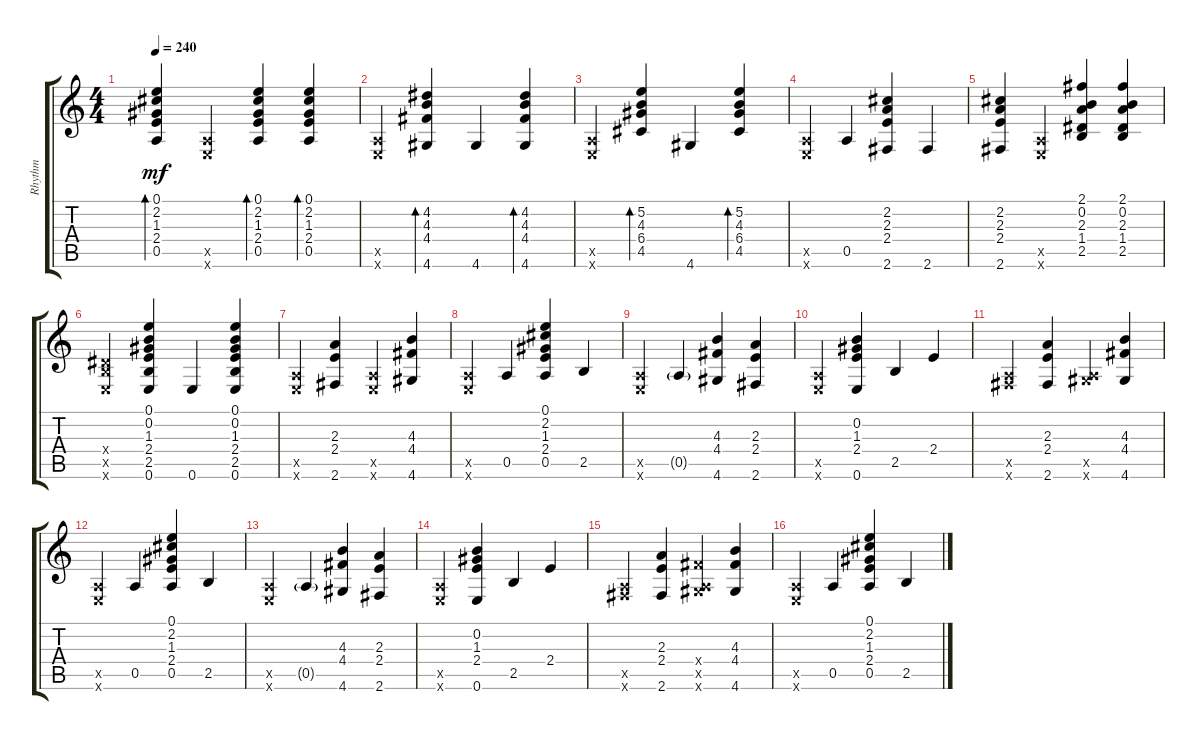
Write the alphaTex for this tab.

\track ("Rhythm" "Rhythm") {instrument acousticguitarsteel}
\staff {score tabs}
\tuning (E4 B3 G3 D3 A2 E2) {hide}
\ts (4 4)
\tempo 240
\clef g2
\ks c
(0.1 2.2 1.3 2.4 0.5).4{bd 120 dy mf} (0.5{x} 0.6{x}).4 (0.1 2.2 1.3 2.4 0.5).4{bd 120} (0.1 2.2 1.3 2.4 0.5).4{bd 120} |
(0.5{x} 0.6{x}).4 (4.2 4.3 4.4 4.6).4{bd 120} 4.6.4 (4.2 4.3 4.4 4.6).4{bd 120} |
(0.5{x} 0.6{x}).4 (5.2 4.3 6.4 4.5).4{bd 120} 4.6.4 (5.2 4.3 6.4 4.5).4{bd 120} |
(0.5{x} 0.6{x}).4 0.5.4 (2.2 2.3 2.4 2.6).4 2.6.4 |
(2.2 2.3 2.4 2.6).4 (0.5{x} 0.6{x}).4 (2.1 0.2 2.3 1.4 2.5).4 (2.1 0.2 2.3 1.4 2.5).4 |
(1.4{x} 2.5{x} 0.6{x}).4 (0.1 0.2 1.3 2.4 2.5 0.6).4 0.6.4 (0.1 0.2 1.3 2.4 2.5 0.6).4 |
(0.5{x} 0.6{x}).4 (2.3 2.4 2.6).4 (0.5{x} 0.6{x}).4 (4.3 4.4 4.6).4 |
(0.5{x} 0.6{x}).4 0.5.4 (0.1 2.2 1.3 2.4 0.5).4 2.5.4 |
(0.5{x} 0.6{x}).4 0.5{g}.4 (4.3 4.4 4.6).4 (2.3 2.4 2.6).4 |
(0.5{x} 0.6{x}).4 (0.2 1.3 2.4 0.6).4 2.5.4 2.4.4 |
(0.5{x} 2.6{x}).4 (2.3 2.4 2.6).4 (0.5{x} 4.6{x}).4 (4.3 4.4 4.6).4 |
(0.5{x} 0.6{x}).4 0.5.4 (0.1 2.2 1.3 2.4 0.5).4 2.5.4 |
(0.5{x} 0.6{x}).4 0.5{g}.4 (4.3 4.4 4.6).4 (2.3 2.4 2.6).4 |
(0.5{x} 0.6{x}).4 (0.2 1.3 2.4 0.6).4 2.5.4 2.4.4 |
(0.5{x} 2.6{x}).4 (2.3 2.4 2.6).4 (4.4{x} 0.5{x} 4.6{x}).4 (4.3 4.4 4.6).4 |
(0.5{x} 0.6{x}).4 0.5.4 (0.1 2.2 1.3 2.4 0.5).4 2.5.4
